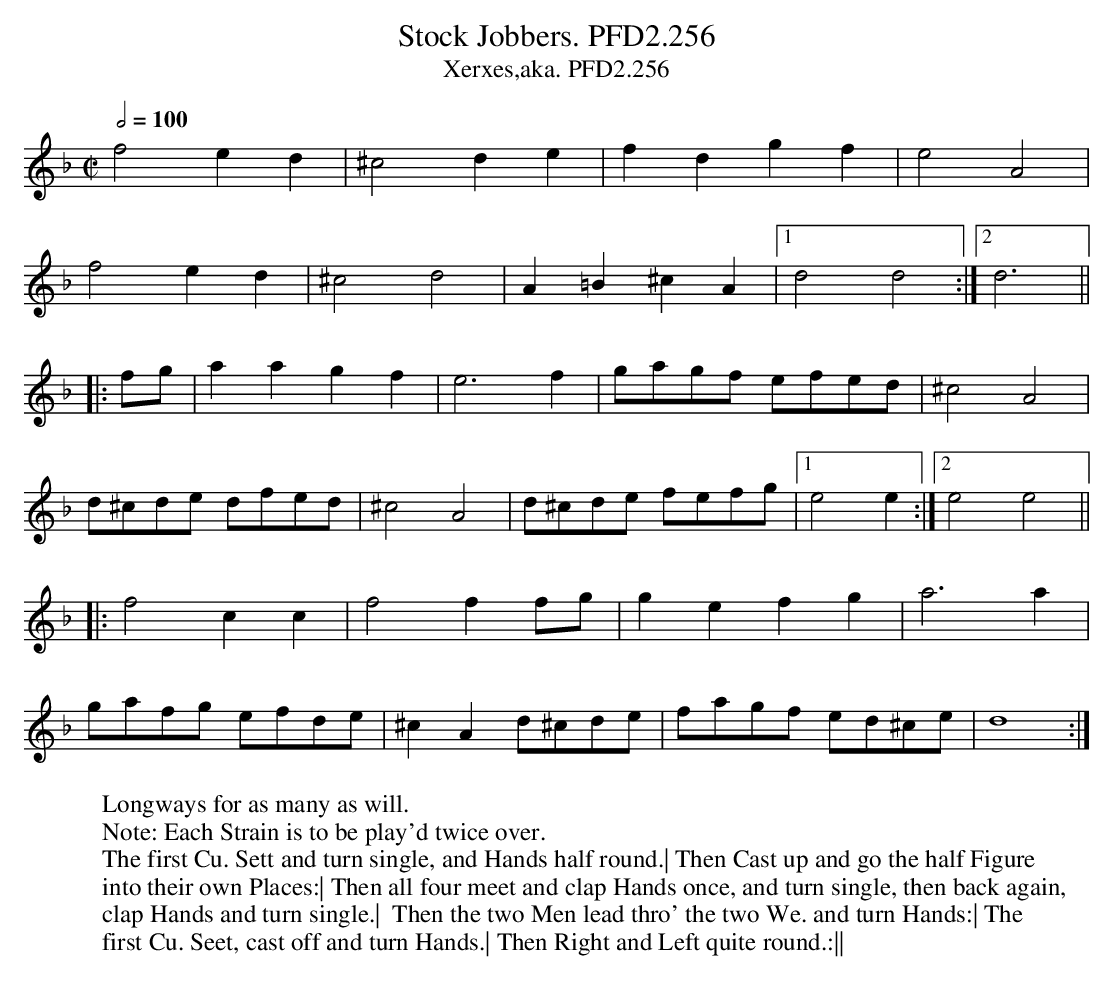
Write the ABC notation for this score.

X:1
T:Stock Jobbers. PFD2.256
T:Xerxes,aka. PFD2.256
M:C|
L:1/8
Q:1/2=100
W:Longways for as many as will.
W:Note: Each Strain is to be play'd twice over.
W:The first Cu. Sett and turn single, and Hands half round.| Then Cast up and go the half Figure
W:into their own Places:| Then all four meet and clap Hands once, and turn single, then back again,
W:clap Hands and turn single.|  Then the two Men lead thro' the two We. and turn Hands:| The
W:first Cu. Seet, cast off and turn Hands.| Then Right and Left quite round.:||
K:Dmin
f4e2d2|^c4d2e2|f2d2g2f2|e4A4|
f4e2d2|^c4d4|A2=B2^c2A2|1d4d4:|2d6||
|:fg|a2a2g2f2|e6f2|gagf efed|^c4A4|
d^cde dfed|^c4A4|d^cde fefg|1e4e2:|2e4e4||
|:f4c2c2|f4f2fg|g2e2f2g2|a6a2|
gafg efde|^c2A2d^cde|fagf ed^ce|d8:|
